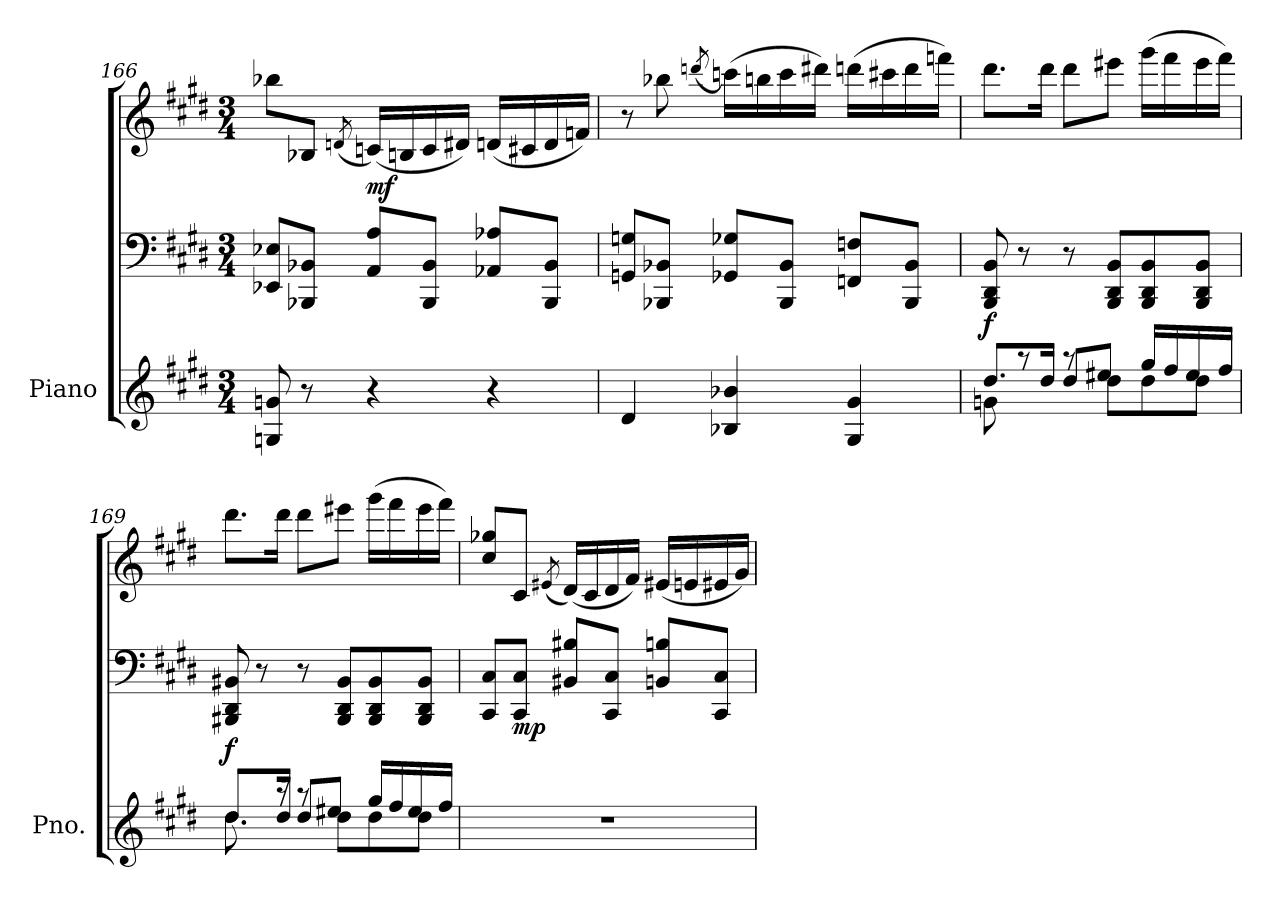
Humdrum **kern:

**kern	**kern	**kern	**dynam
*part1	*part1	*part1	*part1
*staff3	*staff2	*staff1	*staff1/2/3
*I"Piano	*	*	*
*I'Pno.	*	*	*
*clefG2	*clefF4	*clefG2	*
*k[f#c#g#d#]	*k[f#c#g#d#]	*k[f#c#g#d#]	*
*M3/4	*M3/4	*M3/4	*
=166	=166	=166	=166
8Gn/ 8gn/	8EE-X/ 8E-X/L	8bb-X\L	.
8r	8BBB-X/ 8BB-X/J	8B-X/J	.
.	.	(<8qdn/	.
!	!	!	!LO:DY:b
4r	8AA/ 8A/L	(<16cn/LL)	mf
.	.	16Bn/	.
.	8BBB-/ 8BB-/J	16c/	.
.	.	16d#X/JJ)	.
4r	8AA-X/ 8A-X/L	(<16dn/LL	.
.	.	16c#X/	.
.	8BBB-/ 8BB-/J	16d/	.
.	.	16fn/JJ)	.
=167	=167	=167	=167
4d#/	8GGn/ 8Gn/L	8r	.
.	8BBB-X/ 8BB-X/J	8bb-X\	.
.	.	(<8qdddn/	.
4B-X/ 4b-X/	8GG-X/ 8G-X/L	(>16cccn\LL)	.
.	.	16bbn\	.
.	8BBB-/ 8BB-/J	16ccc\	.
.	.	16ddd#X\JJ)	.
4G#/ 4g#/	8FFn/ 8Fn/L	(>16dddn\LL	.
.	.	16ccc#X\	.
.	8BBB-/ 8BB-/J	16ddd\	.
.	.	16fffn\JJ)	.
!!LO:LB:g=z
=168	=168	=168	=168
*^	*	*	*
!	!	!	!	!LO:DY:b=2
8gn\	8.dd#/L	8BBB/ 8DD#/ 8BB/	8.ddd#\L	f
8r	.	8r	.	.
.	16dd#/Jk	.	16ddd#\Jk	.
8r	8dd#/L	8r	8ddd#\L	.
8dd#\L	8ee#X/J	8BBB/ 8DD#/ 8BB/L	8eee#X\J	.
8dd#\	16gg#/LL	8BBB/ 8DD#/ 8BB/	(>16ggg#\LL	.
.	16ff#/	.	16fff#\	.
8dd#\J	16ee#/	8BBB/ 8DD#/ 8BB/J	16eee#\	.
.	16ff#/JJ	.	16fff#\JJ)	.
=169	=169	=169	=169	=169
!	!	!	!	!LO:DY:b=2
8.dd#\	8.dd#/L	8BBB#X/ 8DD#/ 8BB#X/	8.ddd#\L	f
.	.	8r	.	.
16r	16dd#/Jk	.	16ddd#\Jk	.
8r	8dd#/L	8r	8ddd#\L	.
8dd#\L	8ee#X/J	8BBB#/ 8DD#/ 8BB#/L	8eee#X\J	.
8dd#\	16gg#/LL	8BBB#/ 8DD#/ 8BB#/	(>16ggg#\LL	.
.	16ff#/	.	16fff#\	.
8dd#\J	16ee#/	8BBB#/ 8DD#/ 8BB#/J	16eee#\	.
.	16ff#/JJ	.	16fff#\JJ)	.
*v	*v	*	*	*
=170	=170	=170	=170
2.r	8CC#/ 8C#/L	8cc#/ 8gg-X/L	.
!	!	!	!LO:DY:b=2
.	8CC#/ 8C#/J	8c#/J	mp
.	.	(<8qe#X/	.
.	8BB#X/ 8B#X/L	(<16d#/LL)	.
.	.	16c#/	.
.	8CC#/ 8C#/J	16d#/	.
.	.	16f#/JJ)	.
.	8BBn/ 8Bn/L	(<16e#/LL	.
.	.	16en/	.
.	8CC#/ 8C#/J	16e#X/	.
.	.	16g#/JJ)	.
=	=	=	=
*-	*-	*-	*-
